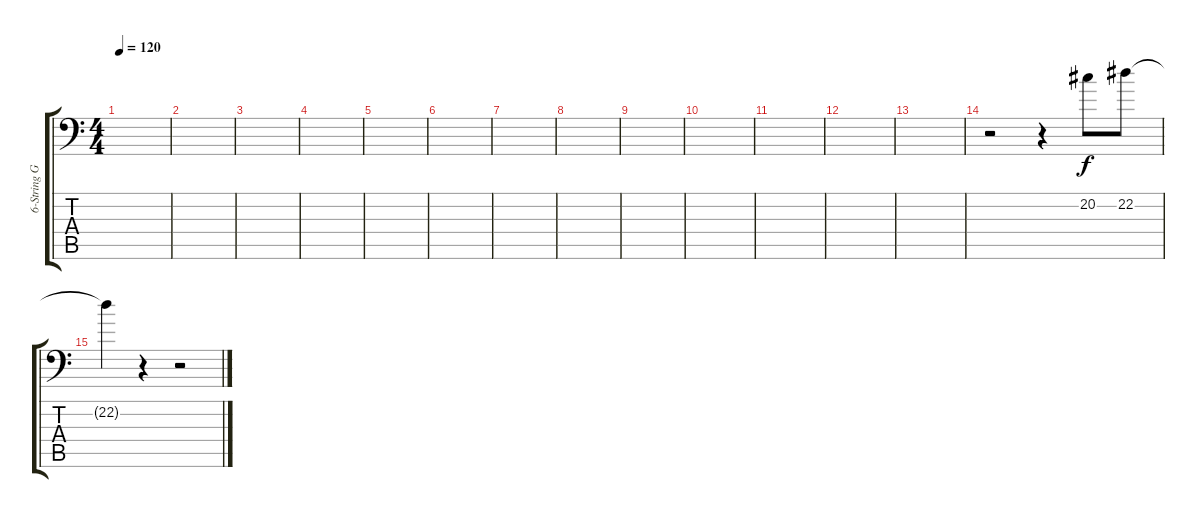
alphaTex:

\track ("6-String Guitar Synth 2" "6-String G") {instrument fx8scifi}
\staff {score tabs}
\tuning (Bb3 F3 Db3 Ab2 Eb2 Bb1) {hide}
\ts (4 4)
\tempo 120
\clef f4
\ks c
|
|
|
|
|
|
|
|
|
|
|
|
|
r.2 r.4 20.2.8 22.2.8 |
22.2{t}.4 r.4 r.2
